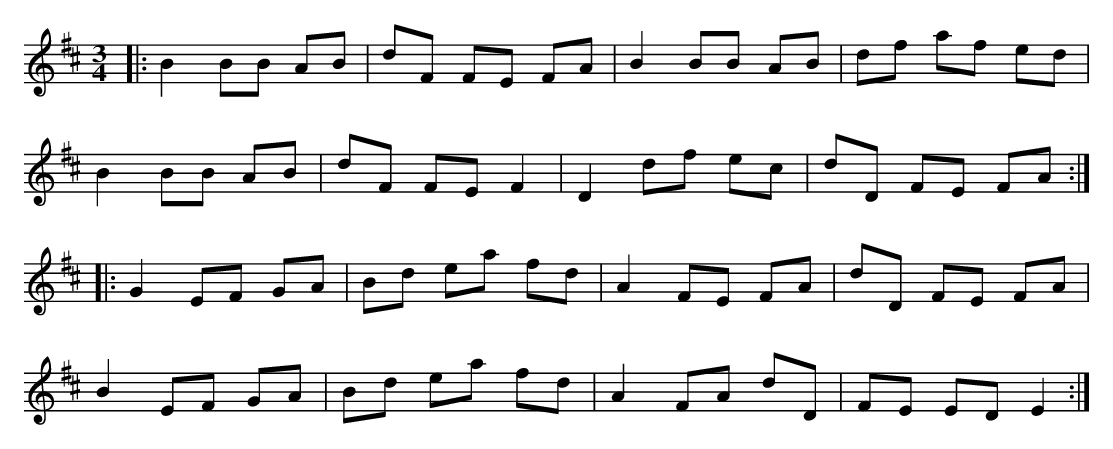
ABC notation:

X:1
M:3/4
K:D
|:B2 BB AB|dF FE FA|B2 BB AB|df af ed|
B2 BB AB|dF FE F2|D2 df ec|dD FE FA:|
|:G2 EF GA|Bd ea fd|A2 FE FA|dD FE FA|
B2 EF GA|Bd ea fd|A2 FA dD|FE ED E2:|
